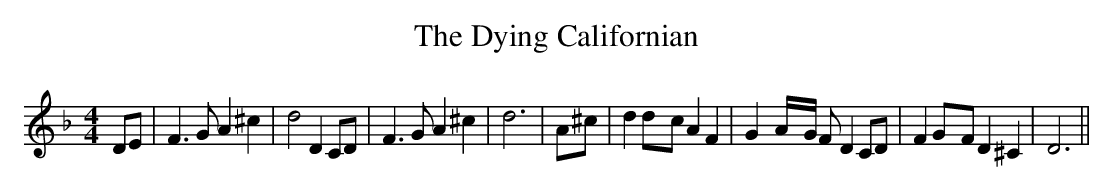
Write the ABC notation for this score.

X:1
T:The Dying Californian
M:4/4
L:1/8
K:F
 DE| F3 G A2 ^c2| d4 D2 CD| F3 G A2 ^c2| d6| A^c| d2d-c A2 F2| G2-A/2-G/2 F D2 CD|\
 F2G-F D2 ^C2| D6||
